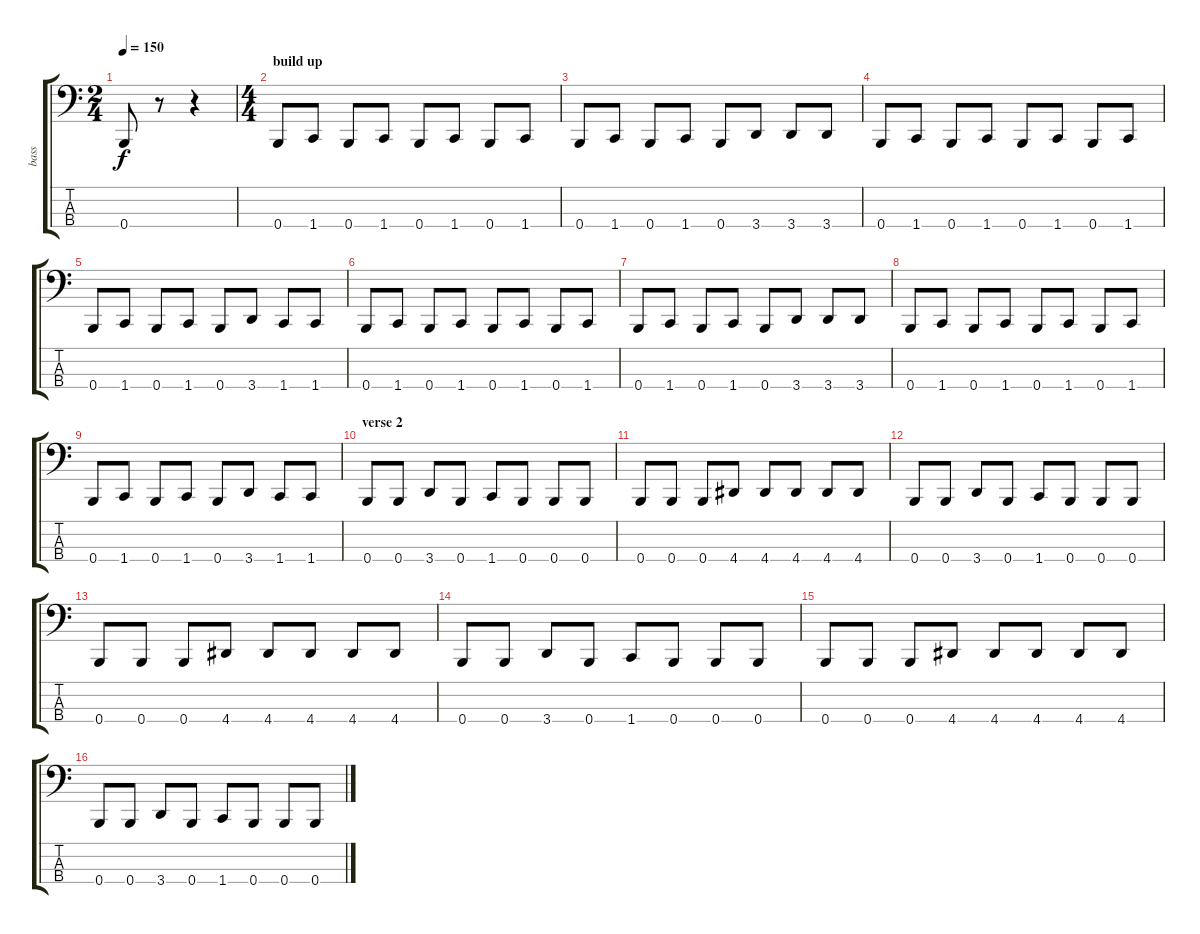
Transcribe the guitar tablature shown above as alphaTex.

\track ("bass" "bass") {instrument electricbasspick}
\staff {score tabs}
\tuning (D2 A1 E1 B0) {hide}
\ts (2 4)
\tempo 150
\clef f4
\ks c
0.4.8{dy f} r.8 r.4 |
\ts (4 4)
\section ("" "build up")
0.4.8 1.4.8 0.4.8 1.4.8 0.4.8 1.4.8 0.4.8 1.4.8 |
0.4.8 1.4.8 0.4.8 1.4.8 0.4.8 3.4.8 3.4.8 3.4.8 |
0.4.8 1.4.8 0.4.8 1.4.8 0.4.8 1.4.8 0.4.8 1.4.8 |
0.4.8 1.4.8 0.4.8 1.4.8 0.4.8 3.4.8 1.4.8 1.4.8 |
0.4.8 1.4.8 0.4.8 1.4.8 0.4.8 1.4.8 0.4.8 1.4.8 |
0.4.8 1.4.8 0.4.8 1.4.8 0.4.8 3.4.8 3.4.8 3.4.8 |
0.4.8 1.4.8 0.4.8 1.4.8 0.4.8 1.4.8 0.4.8 1.4.8 |
0.4.8 1.4.8 0.4.8 1.4.8 0.4.8 3.4.8 1.4.8 1.4.8 |
\section ("" "verse 2")
0.4.8 0.4.8 3.4.8 0.4.8 1.4.8 0.4.8 0.4.8 0.4.8 |
0.4.8 0.4.8 0.4.8 4.4.8 4.4.8 4.4.8 4.4.8 4.4.8 |
0.4.8 0.4.8 3.4.8 0.4.8 1.4.8 0.4.8 0.4.8 0.4.8 |
0.4.8 0.4.8 0.4.8 4.4.8 4.4.8 4.4.8 4.4.8 4.4.8 |
0.4.8 0.4.8 3.4.8 0.4.8 1.4.8 0.4.8 0.4.8 0.4.8 |
0.4.8 0.4.8 0.4.8 4.4.8 4.4.8 4.4.8 4.4.8 4.4.8 |
0.4.8 0.4.8 3.4.8 0.4.8 1.4.8 0.4.8 0.4.8 0.4.8
